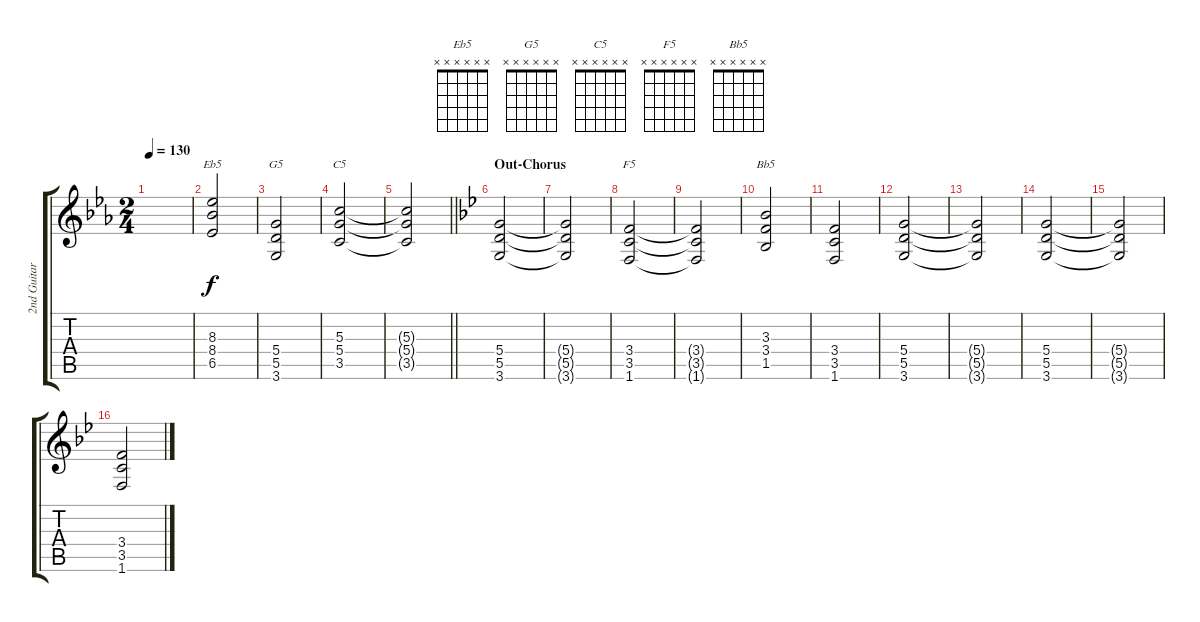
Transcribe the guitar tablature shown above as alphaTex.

\track ("2nd Guitar" "2nd Guitar") {instrument distortionguitar}
\staff {score tabs}
\tuning (E4 B3 G3 D3 A2 E2) {hide}
\chord ("Eb5" x x x x x x)
\chord ("G5" x x x x x x)
\chord ("C5" x x x x x x)
\chord ("F5" x x x x x x)
\chord ("Bb5" x x x x x x)
\ts (2 4)
\tempo 130
\clef g2
\ks cminor
|
(8.3 8.4 6.5).2{ch "Eb5"} |
(5.4 5.5 3.6).2{ch "G5"} |
(5.3 5.4 3.5).2{ch "C5"} |
\barLineRight lightlight
(5.3{t} 5.4{t} 3.5{t}).2 |
\section ("" "Out-Chorus")
\ks gminor
(5.4 5.5 3.6).2 |
(5.4{t} 5.5{t} 3.6{t}).2 |
(3.4 3.5 1.6).2{ch "F5"} |
(3.4{t} 3.5{t} 1.6{t}).2 |
(3.3 3.4 1.5).2{ch "Bb5"} |
(3.4 3.5 1.6).2 |
(5.4 5.5 3.6).2 |
(5.4{t} 5.5{t} 3.6{t}).2 |
(5.4 5.5 3.6).2 |
(5.4{t} 5.5{t} 3.6{t}).2 |
(3.4 3.5 1.6).2
